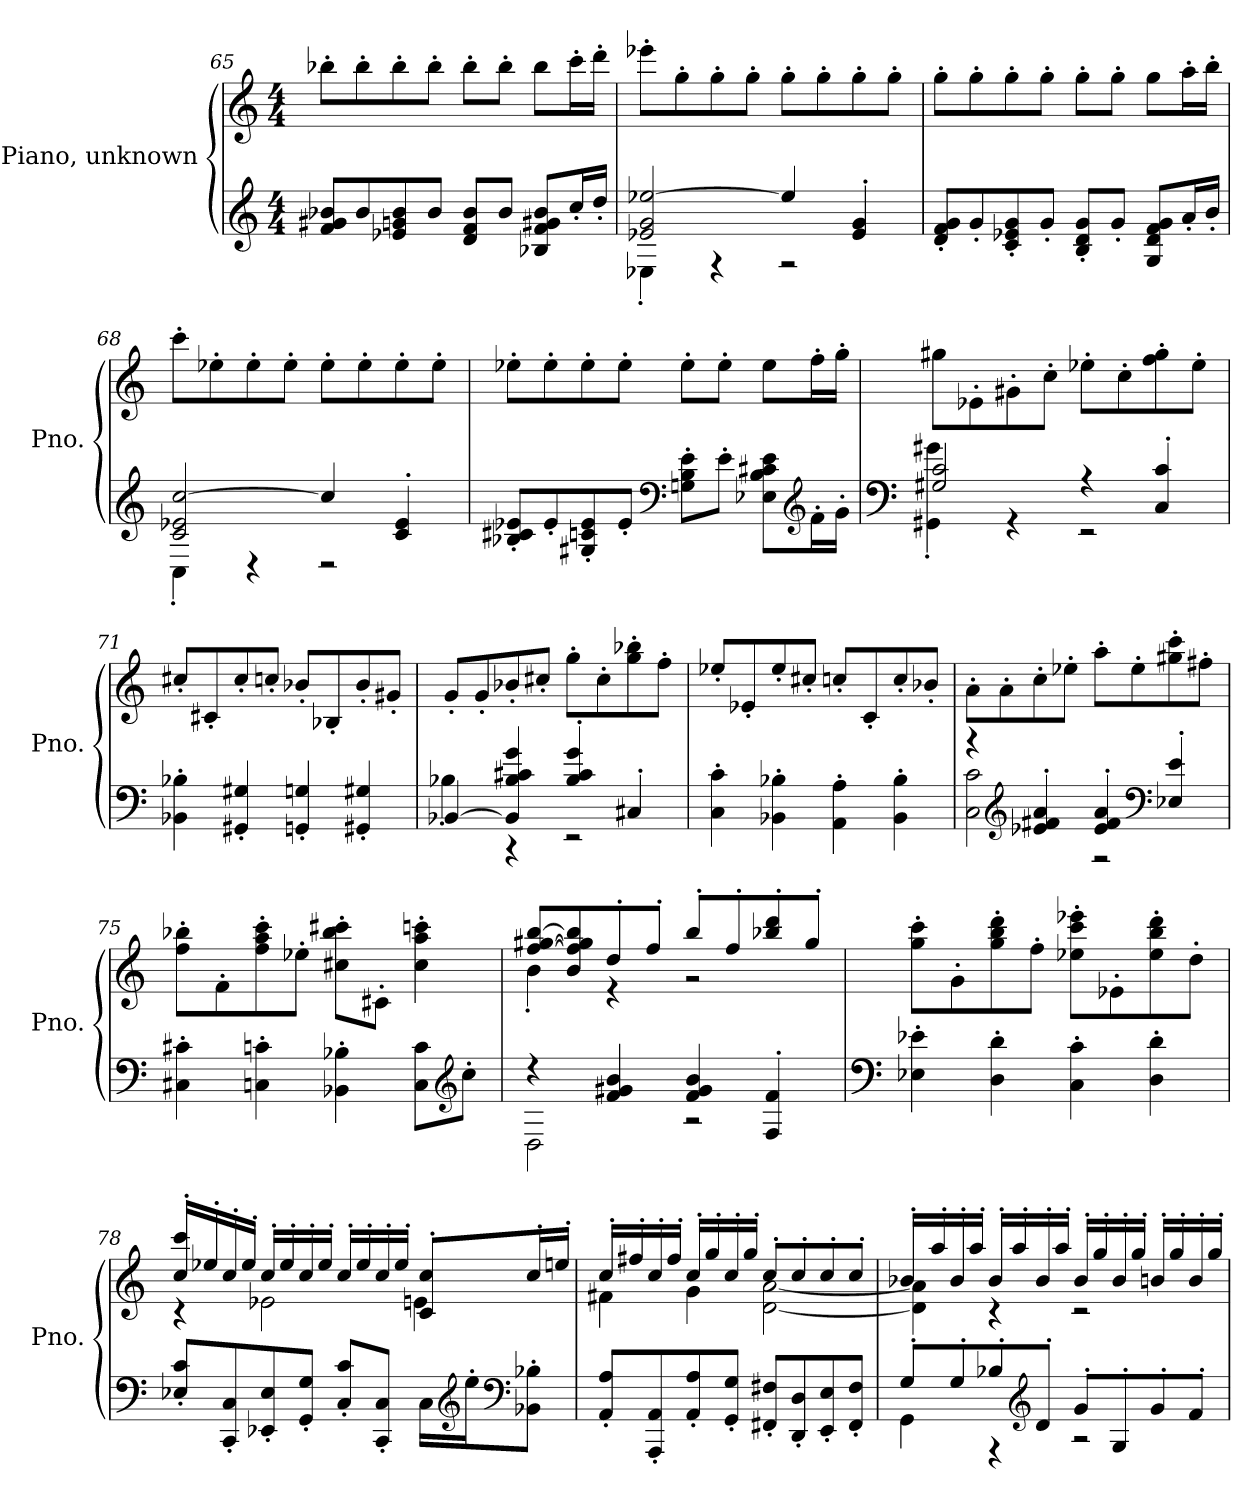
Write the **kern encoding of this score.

**kern	**kern
*part1	*part1
*staff2	*staff1
*I"Piano, unknown	*
*I'Pno.	*
!!LO:LB:g=z
*clefG2	*clefG2
*k[]	*k[]
*M4/4	*M4/4
=65	=65
8f/ 8g#X/ 8b-X/L	8bb-X'\L
8b-/	8bb-'\
8e-X/ 8gn/ 8b-/	8bb-'\
8b-/J	8bb-'\J
8d/ 8f/ 8b-/L	8bb-'\L
8b-/J	8bb-'\J
8B-X/ 8f/ 8g#X/ 8b-/L	8bb-\L
16cc'/L	16ccc'\L
16dd'/JJ	16ddd'\JJ
=66	=66
*^	*
2e-X/ 2g/ [2ee-X/	4E-X'\	8eee-X'\L
.	.	8gg'\
.	4r	8gg'\
.	.	8gg'\J
4ee-/]	2r	8gg'\L
.	.	8gg'\
4e-/' 4g/'	.	8gg'\
.	.	8gg'\J
*v	*v	*
=67	=67
8d/' 8f/' 8g/'L	8gg'\L
8g'/	8gg'\
8c/' 8e-X/' 8g/'	8gg'\
8g'/J	8gg'\J
8B/' 8d/' 8g/'L	8gg'\L
8g'/J	8gg'\J
8G/ 8d/ 8f/ 8g/L	8gg\L
16a'/L	16aa'\L
16b'/JJ	16bb'\JJ
=68	=68
*^	*
2c/ 2e-X/ [2cc/	4C'\	8ccc'\L
.	.	8ee-X'\
.	4r	8ee-'\
.	.	8ee-'\J
4cc/]	2r	8ee-'\L
.	.	8ee-'\
4c/' 4e-/'	.	8ee-'\
.	.	8ee-'\J
*v	*v	*
!!LO:LB:g=z
=69	=69
8B-X/' 8c#X/' 8e-X/'L	8ee-X'\L
8e-'/	8ee-'\
8G#X/' 8cn/' 8e-/'	8ee-'\
8e-'/J	8ee-'\J
*clefF4	*
8Gn\' 8B-\' 8e-\'L	8ee-'\L
8e-'\J	8ee-'\J
8E-X\ 8B-\ 8c#X\ 8e-\L	8ee-\L
*clefG2	*
16f'\L	16ff'\L
16g'\JJ	16gg'\JJ
=70	=70
*clefF4	*
*^	*
2G#X/ 2c/	4GG#X\' 4g#X\'	8gg#X\L
.	.	8e-X'\
.	4r	8g#X'\
.	.	8cc'\J
4r	2r	8ee-X'\L
.	.	8cc'\
4C/' 4c/'	.	8ff\' 8gg#\'
.	.	8ee-'\J
*v	*v	*
=71	=71
4BB-X\' 4B-X\'	8cc#X'/L
.	8c#X'/
4GG#X/' 4G#X/'	8cc#'/
.	8ccn'/J
4GGn/' 4Gn/'	8b-X'/L
.	8B-X'/
4GG#X/' 4G#X/'	8b-'/
.	8g#X'/J
!!LO:PB:g=z
=72	=72
*^	*
[4BB-X/	4B-X'\	8g'/L
.	.	8g'/
4BB-/] 4B-/ 4c#X/ 4g/	4r	8b-X'/
.	.	8cc#X'/J
4B-/' 4c#/' 4g/'	2r	8gg'\L
.	.	8cc#'\
4C#X'/	.	8gg\' 8bb-X\'
.	.	8ff'\J
*v	*v	*
=73	=73
4C\' 4c\'	8ee-X'/L
.	8e-X'/
4BB-X\' 4B-X\'	8ee-'/
.	8cc#X'/J
4AA\' 4A\'	8ccn'/L
.	8c'/
4BB-\' 4B-\'	8cc'/
.	8b-X'/J
=74	=74
*^	*
4r	2C\ 2c\	8a'\L
.	.	8a'\
*clefG2	*	*
4e-X/' 4f#X/' 4a/'	.	8cc'\
.	.	8ee-X'\J
4e-/' 4f#/' 4a/'	2r	8aa'\L
.	.	8ee-'\
*clefF4	*	*
4E-X/' 4e-/'	.	8gg#X\' 8ccc\'
.	.	8ff#X'\J
*v	*v	*
!!LO:LB:g=z
=75	=75
4C#X\' 4c#X\'	8ff\' 8bb-X\'L
.	8f'\
4Cn\' 4cn\'	8ff\' 8aa\' 8ccc\'
.	8ee-X'\J
4BB-X\' 4B-X\'	8cc#X\' 8bb-\' 8ccc#X\'L
.	8c#X'\J
8C\ 8c\L	4cc#\' 4aa\' 4cccn\'
*clefG2	*
8cc'\J	.
=76	=76
*^	*^
4r	2D\	[8ff/ [8gg#X/ [8bb/L	4b'\
.	.	8b/ 8ff/] 8gg#/] 8bb/]	.
4f/ 4g#X/ 4b/	.	8dd'/	4r
.	.	8ff'/J	.
4f/ 4g#/ 4b/	2r	8bb'/L	2r
.	.	8ff'/	.
4F/' 4f/'	.	8bb-X/' 8ddd/'	.
.	.	8gg#'/J	.
*v	*v	*	*
*	*v	*v
=77	=77
*clefF4	*
4E-X\' 4e-X\'	8gg\' 8ccc\'L
.	8g'\
4D\' 4d\'	8gg\' 8bb\' 8ddd\'
.	8ff'\J
4C\' 4c\'	8ee-X\' 8ccc\' 8eee-X\'L
.	8e-X'\
4D\' 4d\'	8ee-\' 8bb\' 8ddd\'
.	8dd'\J
!!LO:LB:g=z
=78	=78
*	*^
8E-X/' 8c/'L	16cc/' 16ccc/'LL	4r
.	16ee-X'/	.
8CC/' 8C/'	16cc'/	.
.	16ee-'/JJ	.
8EE-X/' 8E-/'	16cc'/LL	2e-X\
.	16ee-'/	.
8GG/' 8G/'J	16cc'/	.
.	16ee-'/JJ	.
8C/' 8c/'L	16cc'/LL	.
.	16ee-'/	.
8CC/' 8C/'J	16cc'/	.
.	16ee-'/JJ	.
16C\LL	8c/' 8cc/'L	4en\
*clefG2	*	*
16ee'\J	.	.
*clefF4	*	*
8BB-X\' 8B-X\'J	16cc'/L	.
.	16een'/JJ	.
=79	=79	=79
8AA/' 8A/'L	16cc'/LL	4f#X\
.	16ff#X'/	.
8AAA/' 8AA/'	16cc'/	.
.	16ff#'/JJ	.
8AA/' 8A/'	16cc'/LL	4g\
.	16gg'/	.
8GG/' 8G/'J	16cc'/	.
.	16gg'/JJ	.
8FF#X/' 8F#X/'L	8cc'/L	[2d\ [2a\
8DD/' 8D/'	8cc'/	.
8EE/' 8E/'	8cc'/	.
8FF#/' 8F#/'J	8cc'/J	.
!!LO:LB:g=z	!!
=80	=80	=80
*^	*	*
8G'/L	4GG\	16b-X'/LL	4d\] 4a\]
.	.	16aa'/	.
8G'/	.	16b-'/	.
.	.	16aa'/JJ	.
8B-X'/	4r	16b-'/LL	4r
.	.	16aa'/	.
*clefG2	*	*	*
8d'/J	.	16b-'/	.
.	.	16aa'/JJ	.
8g'/L	2r	16b-'/LL	2r
.	.	16gg'/	.
8G'/	.	16b-'/	.
.	.	16gg'/JJ	.
8g'/	.	16bn'/LL	.
.	.	16gg'/	.
8f'/J	.	16b'/	.
.	.	16gg'/JJ	.
*v	*v	*	*
*	*v	*v
=	=
*-	*-
